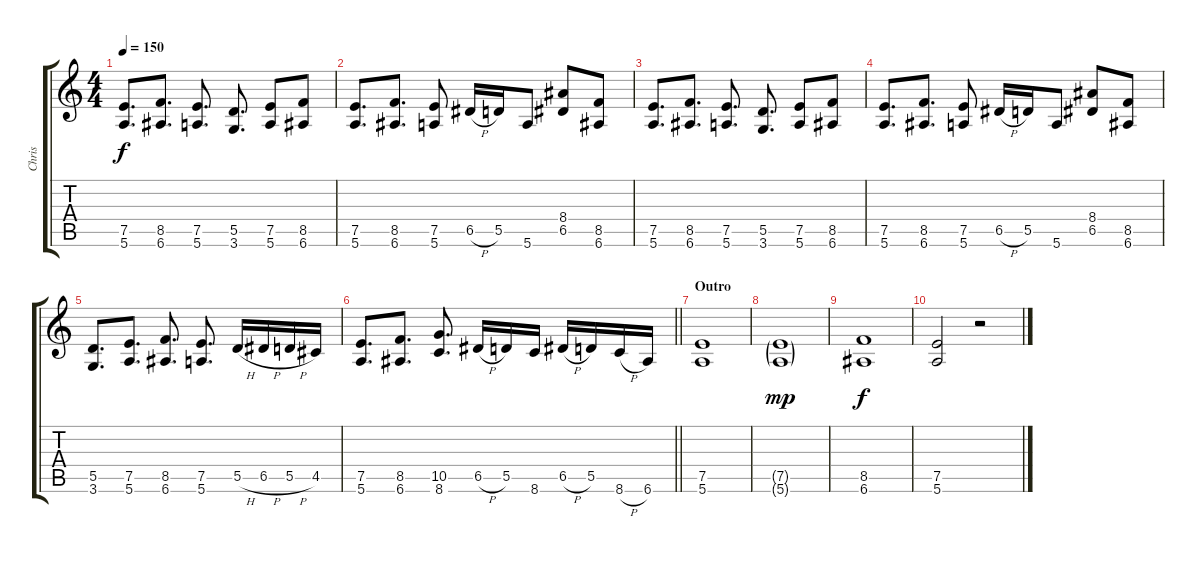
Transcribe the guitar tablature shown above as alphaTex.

\track ("Chris" "Chris") {instrument distortionguitar}
\staff {score tabs}
\tuning (E4 B3 G3 D3 A2 E2) {hide}
\ts (4 4)
\tempo 150
\clef g2
\ks c
(7.5 5.6).8{d dy f} (8.5 6.6).8{d} (7.5 5.6).8{d} (5.5 3.6).8{d} (7.5 5.6).8 (8.5 6.6).8 |
(7.5 5.6).8{d} (8.5 6.6).8{d} (7.5 5.6).8 6.5{h}.16 5.5.16 5.6.8 (8.4 6.5).8 (8.5 6.6).8 |
(7.5 5.6).8{d} (8.5 6.6).8{d} (7.5 5.6).8{d} (5.5 3.6).8{d} (7.5 5.6).8 (8.5 6.6).8 |
(7.5 5.6).8{d} (8.5 6.6).8{d} (7.5 5.6).8 6.5{h}.16 5.5.16 5.6.8 (8.4 6.5).8 (8.5 6.6).8 |
(5.5 3.6).8{d} (7.5 5.6).8{d} (8.5 6.6).8{d} (7.5 5.6).8{d} 5.5{h}.16 6.5{h}.16 5.5{h}.16 4.5.16 |
\barLineRight lightlight
(7.5 5.6).8{d} (8.5 6.6).8{d} (10.5 8.6).8{d} 6.5{h}.16 5.5.16 8.6.16 6.5{h}.16 5.5.16 8.6{h}.16 6.6.16 |
\section ("" "Outro")
(7.5 5.6).1 |
(7.5{g} 5.6{g}).1{dy mp} |
(8.5 6.6).1{dy f} |
(7.5 5.6).2 r.2
